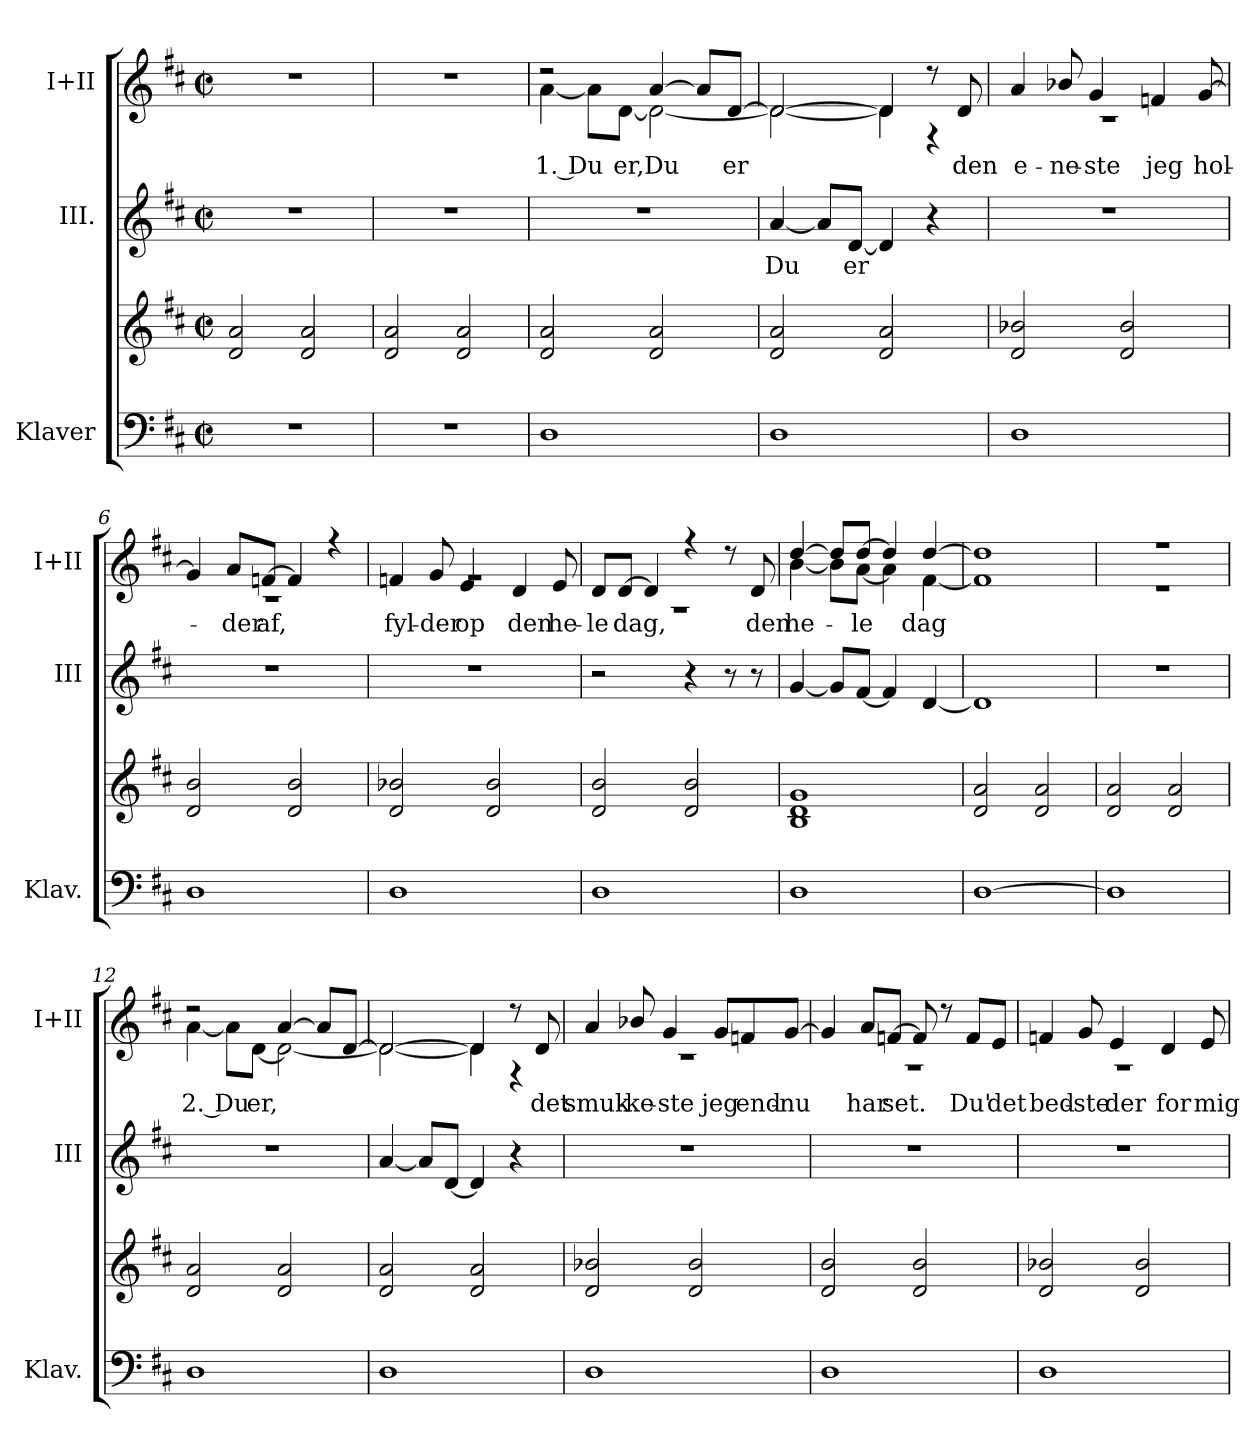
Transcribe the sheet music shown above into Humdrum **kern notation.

**kern	**kern	**kern	**text	**kern	**text
*part3	*part3	*part2	*part2	*part1	*part1
*staff4	*staff3	*staff2	*staff2	*staff1	*staff1
*I"Klaver	*	*I"III.	*	*I"I+II	*
*I'Klav.	*	*I'III	*	*I'I+II	*
*clefF4	*clefG2	*clefG2	*	*clefG2	*
*k[f#c#]	*k[f#c#]	*k[f#c#]	*	*k[f#c#]	*
*M2/2	*M2/2	*M2/2	*	*M2/2	*
*met(c|)	*met(c|)	*met(c|)	*	*met(c|)	*
=1	=1	=1	=1	=1	=1
1r	2d/ 2a/	1r	.	1r	.
.	2d/ 2a/	.	.	.	.
=2	=2	=2	=2	=2	=2
1r	2d/ 2a/	1r	.	1r	.
.	2d/ 2a/	.	.	.	.
=3	=3	=3	=3	=3	=3
*	*	*	*	*^	*
!	!	!	!	!	!	!LO:LY:b
1D	2d/ 2a/	1r	.	2r	[4a\	1. Du
.	.	.	.	.	8a\L]	.
!	!	!	!	!	!	!LO:LY:b
.	.	.	.	.	[8d\J	er,
!	!	!	!	!	!	!LO:LY:b
.	2d/ 2a/	.	.	[4a/	2d\_	Du
.	.	.	.	8a/L]	.	.
!	!	!	!	!	!	!LO:LY:b
.	.	.	.	[8d/J	.	er
=4	=4	=4	=4	=4	=4	=4
!	!	!	!LO:LY:b	!	!	!
1D	2d/ 2a/	[4a/	Du	2d/_	2d\_	.
.	.	8a/L]	.	.	.	.
!	!	!	!LO:LY:b	!	!	!
.	.	[8d/J	er	.	.	.
.	2d/ 2a/	4d/]	.	4d/]	4d\]	.
.	.	4r	.	8r	4r	.
!	!	!	!	!	!	!LO:LY:b
.	.	.	.	8d/	.	den
!!LO:LB:g=z	!!
=5	=5	=5	=5	=5	=5	=5
!	!	!	!	!	!	!LO:LY:b
1D	2d/ 2b-X/	1r	.	4a/	1r	e-
!	!	!	!	!	!	!LO:LY:b
.	.	.	.	8b-X/	.	-ne-
!	!	!	!	!	!	!LO:LY:b
.	.	.	.	4g/	.	-ste
.	2d/ 2b-/	.	.	.	.	.
!	!	!	!	!	!	!LO:LY:b
.	.	.	.	4fn/	.	jeg
!	!	!	!	!	!	!LO:LY:b
.	.	.	.	[8g/	.	hol-
=6	=6	=6	=6	=6	=6	=6
1D	2d/ 2b/	1r	.	4g/]	1r	.
!	!	!	!	!	!	!LO:LY:b
.	.	.	.	8a/L	.	-der
!	!	!	!	!	!	!LO:LY:b
.	.	.	.	[8fn/J	.	af,
.	2d/ 2b/	.	.	4f/]	.	.
.	.	.	.	4r	.	.
=7	=7	=7	=7	=7	=7	=7
!	!	!	!	!	!	!LO:LY:b
1D	2d/ 2b-X/	1r	.	4fn/	1rg	fyl-
!	!	!	!	!	!	!LO:LY:b
.	.	.	.	8g/	.	-der
!	!	!	!	!	!	!LO:LY:b
.	.	.	.	4e/	.	op
.	2d/ 2b-/	.	.	.	.	.
!	!	!	!	!	!	!LO:LY:b
.	.	.	.	4d/	.	den
!	!	!	!	!	!	!LO:LY:b
.	.	.	.	8e/	.	he-
=8	=8	=8	=8	=8	=8	=8
!	!	!	!	!	!	!LO:LY:b
1D	2d/ 2b/	2r	.	8d/L	1r	-le
!	!	!	!	!	!	!LO:LY:b
.	.	.	.	[8d/J	.	dag,
.	.	.	.	4d/]	.	.
.	2d/ 2b/	4r	.	4r	.	.
.	.	8r	.	8r	.	.
!	!	!	!	!	!	!LO:LY:b
.	.	8r	.	8d/	.	den
=9	=9	=9	=9	=9	=9	=9
!	!	!	!	!	!	!LO:LY:b
1D	1B 1d 1g	[4g/	.	[4dd/	[4b\	he-
.	.	8g/L]	.	8dd/L]	8b\L]	.
!	!	!	!	!	!	!LO:LY:b
.	.	[8f#/J	.	[8dd/J	[8a\J	-le
.	.	4f#/]	.	4dd/]	4a\]	.
!	!	!	!	!	!	!LO:LY:b
.	.	[4d/	.	[4dd/	[4f#\	dag
=10	=10	=10	=10	=10	=10	=10
[1D	2d/ 2a/	1d]	.	1dd]	1f#]	.
.	2d/ 2a/	.	.	.	.	.
!!LO:PB:g=z	!!
=11	=11	=11	=11	=11	=11	=11
1D]	2d/ 2a/	1r	.	1r	1r	.
.	2d/ 2a/	.	.	.	.	.
=12	=12	=12	=12	=12	=12	=12
!	!	!	!	!	!	!LO:LY:b
1D	2d/ 2a/	1r	.	2r	[4a\	2. Du
.	.	.	.	.	8a\L]	.
!	!	!	!	!	!	!LO:LY:b
.	.	.	.	.	[8d\J	er,
.	2d/ 2a/	.	.	[4a/	2d\_	.
.	.	.	.	8a/L]	.	.
.	.	.	.	[8d/J	.	.
=13	=13	=13	=13	=13	=13	=13
1D	2d/ 2a/	[4a/	.	2d/_	2d\_	.
.	.	8a/L]	.	.	.	.
.	.	[8d/J	.	.	.	.
.	2d/ 2a/	4d/]	.	4d/]	4d\]	.
.	.	4r	.	8r	4r	.
!	!	!	!	!	!	!LO:LY:b
.	.	.	.	8d/	.	det
=14	=14	=14	=14	=14	=14	=14
!	!	!	!	!	!	!LO:LY:b
1D	2d/ 2b-X/	1r	.	4a/	1r	smuk-
!	!	!	!	!	!	!LO:LY:b
.	.	.	.	8b-X/	.	-ke-
!	!	!	!	!	!	!LO:LY:b
.	.	.	.	4g/	.	-ste
.	2d/ 2b-/	.	.	.	.	.
!	!	!	!	!	!	!LO:LY:b
.	.	.	.	8g/L	.	jeg
!	!	!	!	!	!	!LO:LY:b
.	.	.	.	8fn/	.	end-
!	!	!	!	!	!	!LO:LY:b
.	.	.	.	[8g/J	.	-nu
=15	=15	=15	=15	=15	=15	=15
1D	2d/ 2b/	1r	.	4g/]	1r	.
!	!	!	!	!	!	!LO:LY:b
.	.	.	.	8a/L	.	har
!	!	!	!	!	!	!LO:LY:b
.	.	.	.	[8fn/J	.	set.
.	2d/ 2b/	.	.	8f/]	.	.
.	.	.	.	8r	.	.
!	!	!	!	!	!	!LO:LY:b
.	.	.	.	8f/L	.	Du'
!	!	!	!	!	!	!LO:LY:b
.	.	.	.	8e/J	.	det
!!LO:LB:g=z	!!
=16	=16	=16	=16	=16	=16	=16
!	!	!	!	!	!	!LO:LY:b
1D	2d/ 2b-X/	1r	.	4fn/	1r	bed-
!	!	!	!	!	!	!LO:LY:b
.	.	.	.	8g/	.	-ste
!	!	!	!	!	!	!LO:LY:b
.	.	.	.	4e/	.	der
.	2d/ 2b-/	.	.	.	.	.
!	!	!	!	!	!	!LO:LY:b
.	.	.	.	4d/	.	for
!	!	!	!	!	!	!LO:LY:b
.	.	.	.	8e/	.	mig
*	*	*	*	*v	*v	*
=	=	=	=	=	=
*-	*-	*-	*-	*-	*-
